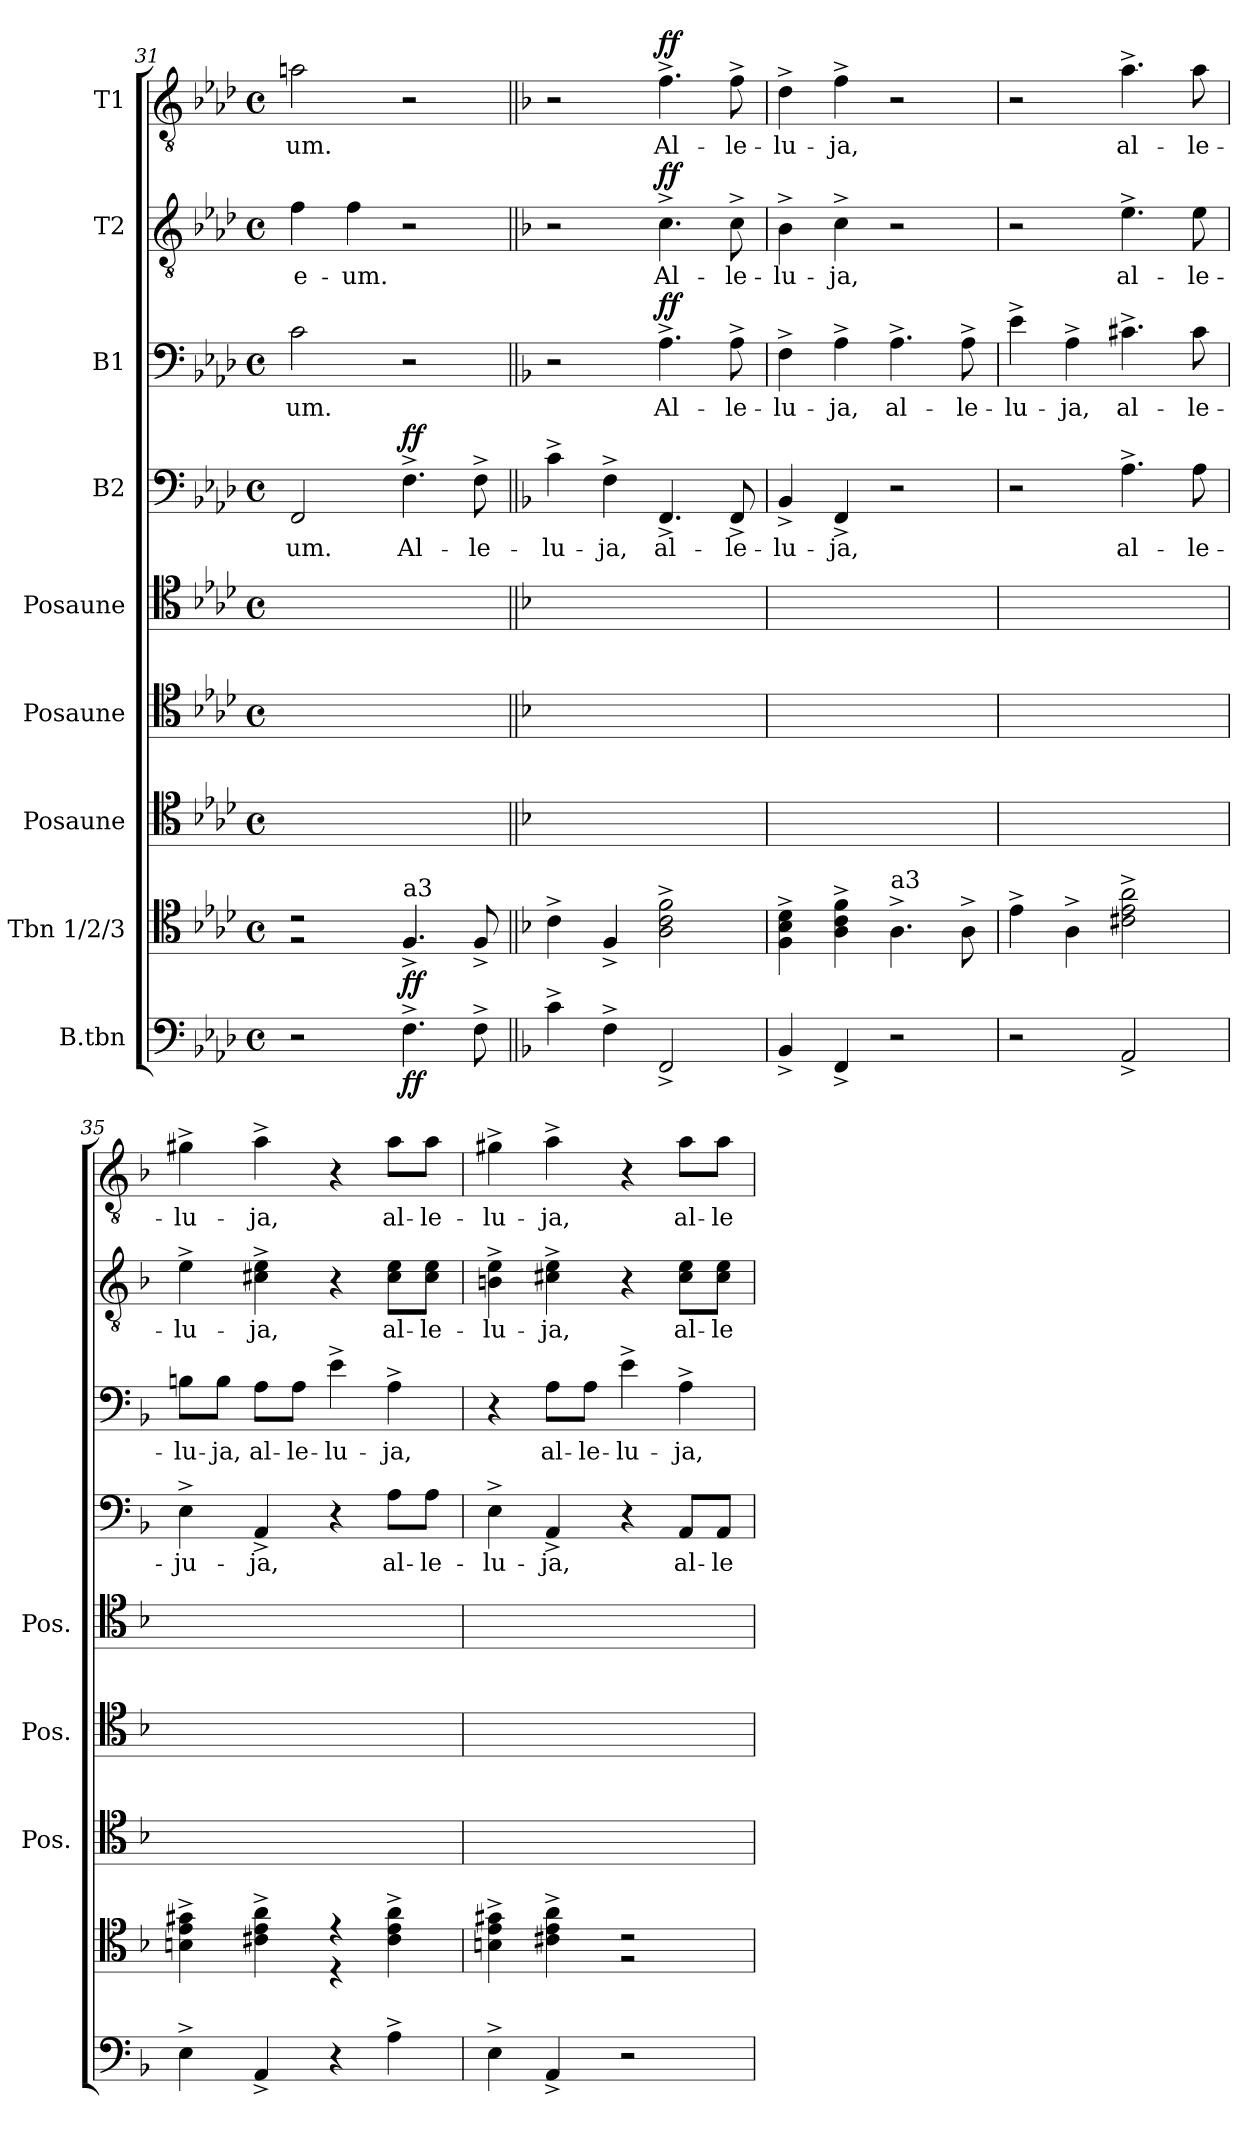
**kern	**dynam	**kern	**dynam	**kern	**kern	**kern	**kern	**text	**dynam	**kern	**text	**dynam	**kern	**text	**dynam	**kern	**text	**dynam
*part9	*part9	*part8	*part8	*part7	*part6	*part5	*part4	*part4	*part4	*part3	*part3	*part3	*part2	*part2	*part2	*part1	*part1	*part1
*staff9	*staff9	*staff8	*staff8	*staff7	*staff6	*staff5	*staff4	*staff4	*staff4	*staff3	*staff3	*staff3	*staff2	*staff2	*staff2	*staff1	*staff1	*staff1
*I"B.tbn	*	*I"Tbn 1/2/3	*	*I"Posaune	*I"Posaune	*I"Posaune	*I"B2	*	*	*I"B1	*	*	*I"T2	*	*	*I"T1	*	*
*	*	*	*	*I'Pos.	*I'Pos.	*I'Pos.	*	*	*	*	*	*	*	*	*	*	*	*
!!LO:PB:g=z
*clefF4	*	*clefC4	*	*clefC4	*clefC4	*clefC4	*clefF4	*	*	*clefF4	*	*	*clefGv2	*	*	*clefGv2	*	*
*k[b-e-a-d-]	*	*k[b-e-a-d-]	*	*k[b-e-a-d-]	*k[b-e-a-d-]	*k[b-e-a-d-]	*k[b-e-a-d-]	*	*	*k[b-e-a-d-]	*	*	*k[b-e-a-d-]	*	*	*k[b-e-a-d-]	*	*
*M4/4	*	*M4/4	*	*M4/4	*M4/4	*M4/4	*M4/4	*	*	*M4/4	*	*	*M4/4	*	*	*M4/4	*	*
*met(c)	*	*met(c)	*	*met(c)	*met(c)	*met(c)	*met(c)	*	*	*met(c)	*	*	*met(c)	*	*	*met(c)	*	*
=31	=31	=31	=31	=31	=31	=31	=31	=31	=31	=31	=31	=31	=31	=31	=31	=31	=31	=31
*	*	*^	*	*	*	*	*	*	*	*	*	*	*	*	*	*	*	*
!	!	!	!	!	!	!	!	!	!LO:LY:b	!	!	!LO:LY:b	!	!	!LO:LY:b	!	!	!LO:LY:b	!
2r	.	2r	2r	.	2ryy	2ryy	2ryy	2FF/	-um.	.	2c\	-um.	.	4f\	e-	.	2an\	-um.	.
!	!	!	!	!	!	!	!	!	!	!	!	!	!	!	!LO:LY:b	!	!	!	!
.	.	.	.	.	.	.	.	.	.	.	.	.	.	4f\	-um.	.	.	.	.
!	!	!LO:TX:a:t=a3	!	!	!	!	!	!	!	!	!	!	!	!	!	!	!	!	!
!	!LO:DY:b	!	!	!LO:DY:b	!	!	!	!	!LO:LY:b	!LO:DY:a	!	!	!	!	!	!	!	!	!
4.F^\	ff	4.F^/	2ryy	ff	4.F^/yy	4.F^/yy	4.F^/yy	4.F^\	Al-	ff	2r	.	.	2r	.	.	2r	.	.
!	!	!	!	!	!	!	!	!	!LO:LY:b	!	!	!	!	!	!	!	!	!	!
8F^\	.	8F^/	.	.	8F^/yy	8F^/yy	8F^/yy	8F^\	-le-	.	.	.	.	.	.	.	.	.	.
*	*	*v	*v	*	*	*	*	*	*	*	*	*	*	*	*	*	*	*	*
=32||	=32||	=32||	=32||	=32||	=32||	=32||	=32||	=32||	=32||	=32||	=32||	=32||	=32||	=32||	=32||	=32||	=32||	=32||
*k[b-]	*	*k[b-]	*	*k[b-]	*k[b-]	*k[b-]	*k[b-]	*	*	*k[b-]	*	*	*k[b-]	*	*	*k[b-]	*	*
!	!	!	!	!	!	!	!	!LO:LY:b	!	!	!	!	!	!	!	!	!	!
4c^\	.	4c^\	.	4c^\yy	4c^\yy	4c^\yy	4c^\	-lu-	.	2r	.	.	2r	.	.	2r	.	.
!	!	!	!	!	!	!	!	!LO:LY:b	!	!	!	!	!	!	!	!	!	!
4F^\	.	4F^/	.	4F^/yy	4F^/yy	4F^/yy	4F^\	-ja,	.	.	.	.	.	.	.	.	.	.
!	!	!	!	!	!	!	!	!LO:LY:b	!	!	!LO:LY:b	!LO:DY:a	!	!LO:LY:b	!LO:DY:a	!	!LO:LY:b	!LO:DY:a
2FF^/	.	2A\^ 2c\^ 2f\^	.	2A^\yy	2c^\yy	2f^\yy	4.FF^/	al-	.	4.A^\	Al-	ff	4.c^\	Al-	ff	4.f^\	Al-	ff
!	!	!	!	!	!	!	!	!LO:LY:b	!	!	!LO:LY:b	!	!	!LO:LY:b	!	!	!LO:LY:b	!
.	.	.	.	.	.	.	8FF^/	-le-	.	8A^\	-le-	.	8c^\	-le-	.	8f^\	-le-	.
=33	=33	=33	=33	=33	=33	=33	=33	=33	=33	=33	=33	=33	=33	=33	=33	=33	=33	=33
!	!	!	!	!	!	!	!	!LO:LY:b	!	!	!LO:LY:b	!	!	!LO:LY:b	!	!	!LO:LY:b	!
4BB-^/	.	4F\^ 4B-\^ 4d\^	.	4F^/yy	4B-^\yy	4d^\yy	4BB-^/	-lu-	.	4F^\	-lu-	.	4B-^\	-lu-	.	4d^\	-lu-	.
!	!	!	!	!	!	!	!	!LO:LY:b	!	!	!LO:LY:b	!	!	!LO:LY:b	!	!	!LO:LY:b	!
4FF^/	.	4A\^ 4c\^ 4f\^	.	4A^\yy	4c^\yy	4f^\yy	4FF^/	-ja,	.	4A^\	-ja,	.	4c^\	-ja,	.	4f^\	-ja,	.
!	!	!LO:TX:a:t=a3	!	!	!	!	!	!	!	!	!	!	!	!	!	!	!	!
!	!	!	!	!	!	!	!	!	!	!	!LO:LY:b	!	!	!	!	!	!	!
2r	.	4.A^\	.	4.A^\yy	4.A^\yy	4.A^\yy	2r	.	.	4.A^\	al-	.	2r	.	.	2r	.	.
!	!	!	!	!	!	!	!	!	!	!	!LO:LY:b	!	!	!	!	!	!	!
.	.	8A^\	.	8A^\yy	8A^\yy	8A^\yy	.	.	.	8A^\	-le-	.	.	.	.	.	.	.
=34	=34	=34	=34	=34	=34	=34	=34	=34	=34	=34	=34	=34	=34	=34	=34	=34	=34	=34
!	!	!	!	!	!	!	!	!	!	!	!LO:LY:b	!	!	!	!	!	!	!
2r	.	4e^\	.	4e^\yy	4e^\yy	4e^\yy	2r	.	.	4e^\	-lu-	.	2r	.	.	2r	.	.
!	!	!	!	!	!	!	!	!	!	!	!LO:LY:b	!	!	!	!	!	!	!
.	.	4A^\	.	4A^\yy	4A^\yy	4A^\yy	.	.	.	4A^\	-ja,	.	.	.	.	.	.	.
!	!	!	!	!	!	!	!	!LO:LY:b	!	!	!LO:LY:b	!	!	!LO:LY:b	!	!	!LO:LY:b	!
2AA^/	.	2c#X\^ 2e\^ 2a\^	.	2c#X^\yy	2e^\yy	2a^\yy	4.A^\	al-	.	4.c#X^\	al-	.	4.e^\	al-	.	4.a^\	al-	.
!	!	!	!	!	!	!	!	!LO:LY:b	!	!	!LO:LY:b	!	!	!LO:LY:b	!	!	!LO:LY:b	!
.	.	.	.	.	.	.	8A\	-le-	.	8c#\	-le-	.	8e\	-le-	.	8a\	-le-	.
=35	=35	=35	=35	=35	=35	=35	=35	=35	=35	=35	=35	=35	=35	=35	=35	=35	=35	=35
*	*	*^	*	*	*	*	*	*	*	*	*	*	*	*	*	*	*	*
!	!	!	!	!	!	!	!	!	!LO:LY:b	!	!	!LO:LY:b	!	!	!LO:LY:b	!	!	!LO:LY:b	!
4E^\	.	4Bn\^ 4e\^ 4g#X\^	2ryy	.	4Bn^\yy	4e^\yy	4g#X^\yy	4E^\	-ju-	.	8Bn\L	-lu-	.	4e^\	-lu-	.	4g#X^\	-lu-	.
!	!	!	!	!	!	!	!	!	!	!	!	!LO:LY:b	!	!	!	!	!	!	!
.	.	.	.	.	.	.	.	.	.	.	8B\J	-ja,	.	.	.	.	.	.	.
!	!	!	!	!	!	!	!	!	!LO:LY:b	!	!	!LO:LY:b	!	!	!LO:LY:b	!	!	!LO:LY:b	!
4AA^/	.	4c#X\^ 4e\^ 4a\^	.	.	4c#X^\yy	4e^\yy	4a^\yy	4AA^/	-ja,	.	8A\L	al-	.	4c#X\^ 4e\^	-ja,	.	4a^\	-ja,	.
!	!	!	!	!	!	!	!	!	!	!	!	!LO:LY:b	!	!	!	!	!	!	!
.	.	.	.	.	.	.	.	.	.	.	8A\J	-le-	.	.	.	.	.	.	.
!	!	!	!	!	!	!	!	!	!	!	!	!LO:LY:b	!	!	!	!	!	!	!
4r	.	4r	4r	.	4ryy	4ryy	4ryy	4r	.	.	4e^\	-lu-	.	4r	.	.	4r	.	.
!	!	!	!	!	!	!	!	!	!LO:LY:b	!	!	!LO:LY:b	!	!	!LO:LY:b	!	!	!LO:LY:b	!
4A^\	.	4c#\^ 4e\^ 4a\^	4ryy	.	4c#^\yy	4e^\yy	4a^\yy	8A\L	al-	.	4A^\	-ja,	.	8c#\ 8e\L	al-	.	8a\L	al-	.
!	!	!	!	!	!	!	!	!	!LO:LY:b	!	!	!	!	!	!LO:LY:b	!	!	!LO:LY:b	!
.	.	.	.	.	.	.	.	8A\J	-le-	.	.	.	.	8c#\ 8e\J	-le-	.	8a\J	-le-	.
=36	=36	=36	=36	=36	=36	=36	=36	=36	=36	=36	=36	=36	=36	=36	=36	=36	=36	=36	=36
!	!	!	!	!	!	!	!	!	!LO:LY:b	!	!	!	!	!	!LO:LY:b	!	!	!LO:LY:b	!
4E^\	.	4Bn\^ 4e\^ 4g#X\^	2ryy	.	4Bn^\yy	4e^\yy	4g#X^\yy	4E^\	-lu-	.	4r	.	.	4Bn\^ 4e\^	-lu-	.	4g#X^\	-lu-	.
!	!	!	!	!	!	!	!	!	!LO:LY:b	!	!	!LO:LY:b	!	!	!LO:LY:b	!	!	!LO:LY:b	!
4AA^/	.	4c#X\^ 4e\^ 4a\^	.	.	4c#X^\yy	4e^\yy	4a^\yy	4AA^/	-ja,	.	8A\L	al-	.	4c#X\^ 4e\^	-ja,	.	4a^\	-ja,	.
!	!	!	!	!	!	!	!	!	!	!	!	!LO:LY:b	!	!	!	!	!	!	!
.	.	.	.	.	.	.	.	.	.	.	8A\J	-le-	.	.	.	.	.	.	.
!	!	!	!	!	!	!	!	!	!	!	!	!LO:LY:b	!	!	!	!	!	!	!
2r	.	2r	2r	.	2ryy	2ryy	2ryy	4r	.	.	4e^\	-lu-	.	4r	.	.	4r	.	.
!	!	!	!	!	!	!	!	!	!LO:LY:b	!	!	!LO:LY:b	!	!	!LO:LY:b	!	!	!LO:LY:b	!
.	.	.	.	.	.	.	.	8AA/L	al-	.	4A^\	-ja,	.	8c#\ 8e\L	al-	.	8a\L	al-	.
!	!	!	!	!	!	!	!	!	!LO:LY:b	!	!	!	!	!	!LO:LY:b	!	!	!LO:LY:b	!
.	.	.	.	.	.	.	.	8AA/J	-le-	.	.	.	.	8c#\ 8e\J	-le-	.	8a\J	-le-	.
*	*	*v	*v	*	*	*	*	*	*	*	*	*	*	*	*	*	*	*	*
=	=	=	=	=	=	=	=	=	=	=	=	=	=	=	=	=	=	=
*-	*-	*-	*-	*-	*-	*-	*-	*-	*-	*-	*-	*-	*-	*-	*-	*-	*-	*-
